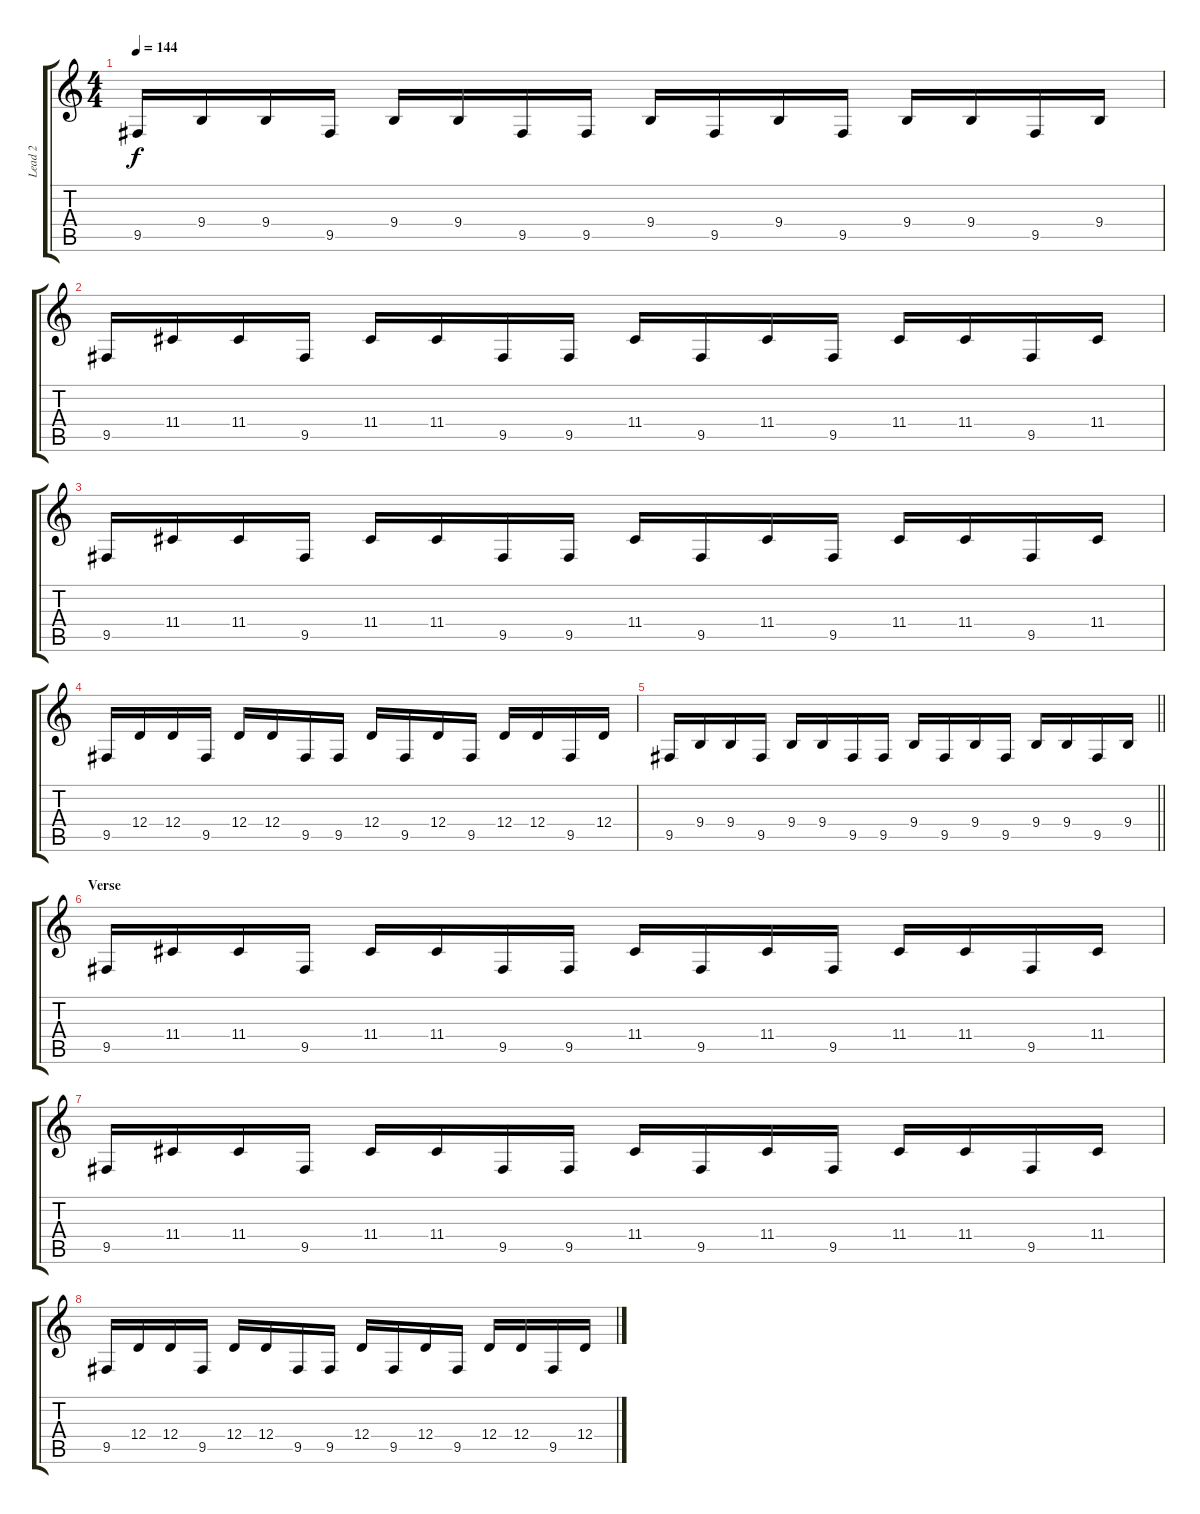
\track ("Lead 2" "Lead 2") {instrument lead1square}
\staff {score tabs}
\tuning (E4 B3 G3 D3 A2 E2) {hide}
\ts (4 4)
\tempo 144
\clef g2
\ks c
9.5.16{dy f} 9.4.16 9.4.16 9.5.16 9.4.16 9.4.16 9.5.16 9.5.16 9.4.16 9.5.16 9.4.16 9.5.16 9.4.16 9.4.16 9.5.16 9.4.16 |
9.5.16 11.4.16 11.4.16 9.5.16 11.4.16 11.4.16 9.5.16 9.5.16 11.4.16 9.5.16 11.4.16 9.5.16 11.4.16 11.4.16 9.5.16 11.4.16 |
9.5.16 11.4.16 11.4.16 9.5.16 11.4.16 11.4.16 9.5.16 9.5.16 11.4.16 9.5.16 11.4.16 9.5.16 11.4.16 11.4.16 9.5.16 11.4.16 |
9.5.16 12.4.16 12.4.16 9.5.16 12.4.16 12.4.16 9.5.16 9.5.16 12.4.16 9.5.16 12.4.16 9.5.16 12.4.16 12.4.16 9.5.16 12.4.16 |
\barLineRight lightlight
9.5.16 9.4.16 9.4.16 9.5.16 9.4.16 9.4.16 9.5.16 9.5.16 9.4.16 9.5.16 9.4.16 9.5.16 9.4.16 9.4.16 9.5.16 9.4.16 |
\section ("" "Verse")
9.5.16 11.4.16 11.4.16 9.5.16 11.4.16 11.4.16 9.5.16 9.5.16 11.4.16 9.5.16 11.4.16 9.5.16 11.4.16 11.4.16 9.5.16 11.4.16 |
9.5.16 11.4.16 11.4.16 9.5.16 11.4.16 11.4.16 9.5.16 9.5.16 11.4.16 9.5.16 11.4.16 9.5.16 11.4.16 11.4.16 9.5.16 11.4.16 |
9.5.16 12.4.16 12.4.16 9.5.16 12.4.16 12.4.16 9.5.16 9.5.16 12.4.16 9.5.16 12.4.16 9.5.16 12.4.16 12.4.16 9.5.16 12.4.16
